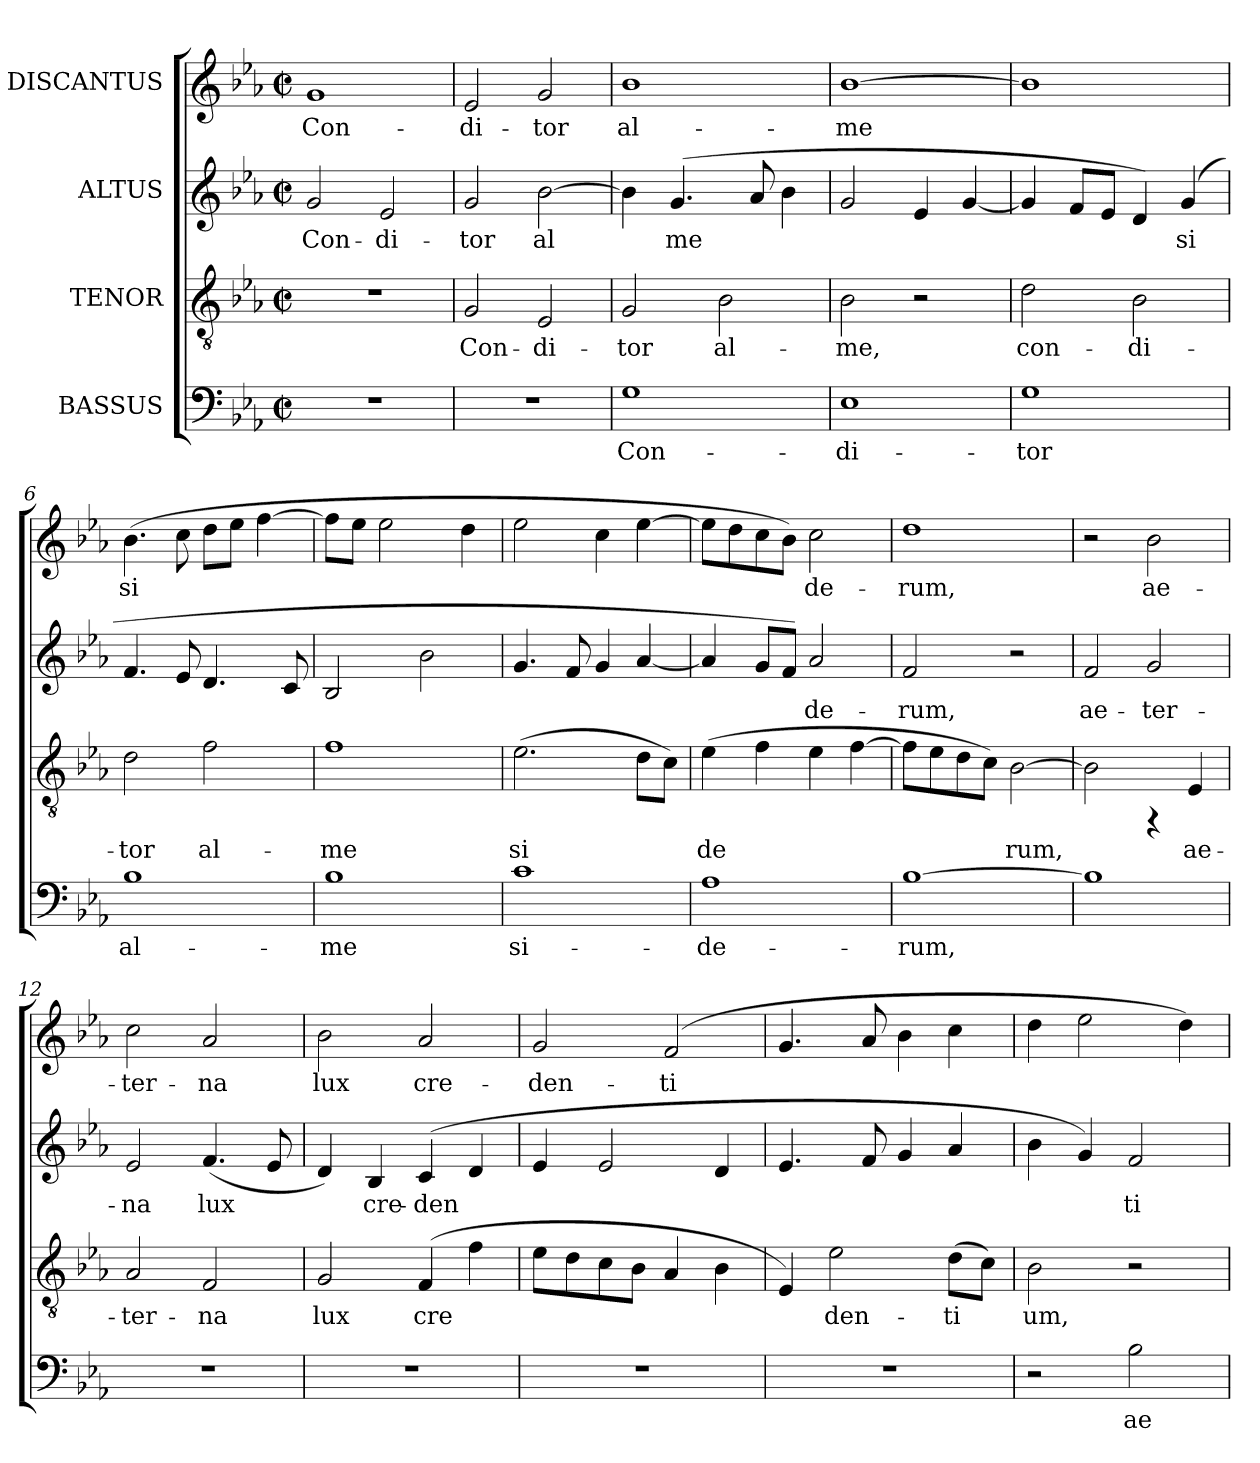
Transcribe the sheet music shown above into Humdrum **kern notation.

**kern	**text	**kern	**text	**kern	**text	**kern	**text
*part4	*part4	*part3	*part3	*part2	*part2	*part1	*part1
*staff4	*staff4	*staff3	*staff3	*staff2	*staff2	*staff1	*staff1
*I"BASSUS	*	*I"TENOR	*	*I"ALTUS	*	*I"DISCANTUS	*
!!LO:PB:g=z
*stria5	*	*stria5	*	*stria5	*	*stria5	*
*clefF4	*	*clefGv2	*	*clefG2	*	*clefG2	*
*k[b-e-a-]	*	*k[b-e-a-]	*	*k[b-e-a-]	*	*k[b-e-a-]	*
*E-:	*	*E-:	*	*E-:	*	*E-:	*
*M2/2	*	*M2/2	*	*M2/2	*	*M2/2	*
*met(c|)	*	*met(c|)	*	*met(c|)	*	*met(c|)	*
=1	=1	=1	=1	=1	=1	=1	=1
!	!	!	!	!	!LO:LY:b:cj	!	!LO:LY:b:cj
1r	.	1r	.	2g/	Con-	1g	Con-
!	!	!	!	!	!LO:LY:b:cj	!	!
.	.	.	.	2e-/	-di-	.	.
=2	=2	=2	=2	=2	=2	=2	=2
!	!	!	!LO:LY:b:cj	!	!LO:LY:b:cj	!	!LO:LY:b:cj
1r	.	2G/	Con-	2g/	-tor	2e-/	-di-
!	!	!	!LO:LY:b:cj	!	!LO:LY:b:cj	!	!LO:LY:b:cj
.	.	2E-/	-di-	[>2b-\	al-	2g/	-tor
=3	=3	=3	=3	=3	=3	=3	=3
!	!LO:LY:b:cj	!	!LO:LY:b:cj	!	!LO:LY:b:cj	!	!LO:LY:b:cj
1G	Con-	2G/	-tor	4b-\]	--	1b-	al-
!	!	!	!	!	!LO:LY:b:cj	!	!
.	.	.	.	(>4.g/	-me	.	.
!	!	!	!LO:LY:b:cj	!	!	!	!
.	.	2B-\	al-	.	.	.	.
!	!	!	!	!	!LO:LY:b:cj	!	!
.	.	.	.	8a-/	.	.	.
!	!	!	!	!	!LO:LY:b:cj	!	!
.	.	.	.	4b-\	.	.	.
=4	=4	=4	=4	=4	=4	=4	=4
!	!LO:LY:b:cj	!	!LO:LY:b:cj	!	!LO:LY:b:cj	!	!LO:LY:b:cj
1E-	-di-	2B-\	-me,	2g/	.	[>1b-	-me
!	!	!	!	!	!LO:LY:b:cj	!	!
.	.	2r	.	4e-/	.	.	.
!	!	!	!	!	!LO:LY:b:cj	!	!
.	.	.	.	[<4g/	.	.	.
=5	=5	=5	=5	=5	=5	=5	=5
!	!LO:LY:b:cj	!	!LO:LY:b:cj	!	!LO:LY:b:cj	!	!LO:LY:b:cj
1G	-tor	2d\	con-	4g/]	.	1b-]	.
!	!	!	!	!	!LO:LY:b:cj	!	!
.	.	.	.	8f/L	.	.	.
!	!	!	!	!	!LO:LY:b:cj	!	!
.	.	.	.	8e-/J	.	.	.
!	!	!	!LO:LY:b:cj	!	!LO:LY:b:cj	!	!
.	.	2B-\	-di-	4d/)	.	.	.
!	!	!	!	!	!LO:LY:b:cj	!	!
.	.	.	.	(>4g/	si-	.	.
!!LO:LB:g=z
=6	=6	=6	=6	=6	=6	=6	=6
!	!LO:LY:b:cj	!	!LO:LY:b:cj	!	!LO:LY:b:cj	!	!LO:LY:b:cj
1B-	al-	2d\	-tor	4.f/	--	(>4.b-\	si-
!	!	!	!	!	!LO:LY:b:cj	!	!LO:LY:b:cj
.	.	.	.	8e-/	--	8cc\	--
!	!	!	!LO:LY:b:cj	!	!LO:LY:b:cj	!	!LO:LY:b:cj
.	.	2f\	al-	4.d/	--	8dd\L	--
!	!	!	!	!	!	!	!LO:LY:b:cj
.	.	.	.	.	.	8ee-\J	--
!	!	!	!	!	!	!	!LO:LY:b:cj
.	.	.	.	.	.	[>4ff\	--
!	!	!	!	!	!LO:LY:b:cj	!	!
.	.	.	.	8c/	--	.	.
=7	=7	=7	=7	=7	=7	=7	=7
!	!LO:LY:b:cj	!	!LO:LY:b:cj	!	!LO:LY:b:cj	!	!LO:LY:b:cj
1B-	-me	1f	-me	2B-/	--	8ff\L]	--
!	!	!	!	!	!	!	!LO:LY:b:cj
.	.	.	.	.	.	8ee-\J	--
!	!	!	!	!	!	!	!LO:LY:b:cj
.	.	.	.	.	.	2ee-\	--
!	!	!	!	!	!LO:LY:b:cj	!	!
.	.	.	.	2b-\	--	.	.
!	!	!	!	!	!	!	!LO:LY:b:cj
.	.	.	.	.	.	4dd\	--
=8	=8	=8	=8	=8	=8	=8	=8
!	!LO:LY:b:cj	!	!LO:LY:b:cj	!	!LO:LY:b:cj	!	!LO:LY:b:cj
1c	si-	(>2.e-\	si-	4.g/	--	2ee-\	--
!	!	!	!	!	!LO:LY:b:cj	!	!
.	.	.	.	8f/	--	.	.
!	!	!	!	!	!LO:LY:b:cj	!	!LO:LY:b:cj
.	.	.	.	4g/	--	4cc\	--
!	!	!	!LO:LY:b:cj	!	!LO:LY:b:cj	!	!LO:LY:b:cj
.	.	8d\L	--	[<4a-/	--	[>4ee-\	--
!	!	!	!LO:LY:b:cj	!	!	!	!
.	.	8c\J)	--	.	.	.	.
=9	=9	=9	=9	=9	=9	=9	=9
!	!LO:LY:b:cj	!	!LO:LY:b:cj	!	!LO:LY:b:cj	!	!LO:LY:b:cj
1A-	-de-	(>4e-\	-de-	4a-/]	--	8ee-\L]	--
!	!	!	!	!	!	!	!LO:LY:b:cj
.	.	.	.	.	.	8dd\	--
!	!	!	!LO:LY:b:cj	!	!LO:LY:b:cj	!	!LO:LY:b:cj
.	.	4f\	--	8g/L	--	8cc\	--
!	!	!	!	!	!LO:LY:b:cj	!	!LO:LY:b:cj
.	.	.	.	8f/J)	--	8b-\J)	--
!	!	!	!LO:LY:b:cj	!	!LO:LY:b:cj	!	!LO:LY:b:cj
.	.	4e-\	--	2a-/	-de-	2cc\	-de-
!	!	!	!LO:LY:b:cj	!	!	!	!
.	.	[>4f\	--	.	.	.	.
=10	=10	=10	=10	=10	=10	=10	=10
!	!LO:LY:b:cj	!	!LO:LY:b:cj	!	!LO:LY:b:cj	!	!LO:LY:b:cj
[>1B-	-rum,	8f\L]	--	2f/	-rum,	1dd	-rum,
!	!	!	!LO:LY:b:cj	!	!	!	!
.	.	8e-\	--	.	.	.	.
!	!	!	!LO:LY:b:cj	!	!	!	!
.	.	8d\	--	.	.	.	.
!	!	!	!LO:LY:b:cj	!	!	!	!
.	.	8c\J)	--	.	.	.	.
!	!	!	!LO:LY:b:cj	!	!	!	!
.	.	[>2B-\	-rum,	2r	.	.	.
=11	=11	=11	=11	=11	=11	=11	=11
!	!LO:LY:b:cj	!	!LO:LY:b:cj	!	!LO:LY:b:cj	!	!
1B-]	.	2B-\]	.	2f/	ae-	2r	.
!	!	!	!	!	!LO:LY:b:cj	!	!LO:LY:b:cj
.	.	4rFF	.	2g/	-ter-	2b-\	ae-
!	!	!	!LO:LY:b:cj	!	!	!	!
.	.	4E-/	ae-	.	.	.	.
!!LO:PB:g=z
=12	=12	=12	=12	=12	=12	=12	=12
!	!	!	!LO:LY:b:cj	!	!LO:LY:b:cj	!	!LO:LY:b:cj
1r	.	2A-/	-ter-	2e-/	-na	2cc\	-ter-
!	!	!	!LO:LY:b:cj	!	!LO:LY:b:cj	!	!LO:LY:b:cj
.	.	2F/	-na	(<4.f/	lux	2a-/	-na
!	!	!	!	!	!LO:LY:b:cj	!	!
.	.	.	.	8e-/	.	.	.
=13	=13	=13	=13	=13	=13	=13	=13
!	!	!	!LO:LY:b:cj	!	!LO:LY:b:cj	!	!LO:LY:b:cj
1r	.	2G/	lux	4d/)	.	2b-\	lux
!	!	!	!	!	!LO:LY:b:cj	!	!
.	.	.	.	4B-/	cre-	.	.
!	!	!	!LO:LY:b:cj	!	!LO:LY:b:cj	!	!LO:LY:b:cj
.	.	(>4F/	cre-	(>4c/	-den-	2a-/	cre-
!	!	!	!LO:LY:b:cj	!	!LO:LY:b:cj	!	!
.	.	4f\	--	4d/	--	.	.
=14	=14	=14	=14	=14	=14	=14	=14
!	!	!	!LO:LY:b:cj	!	!LO:LY:b:cj	!	!LO:LY:b:cj
1r	.	8e-\L	--	4e-/	--	2g/	-den-
!	!	!	!LO:LY:b:cj	!	!	!	!
.	.	8d\	--	.	.	.	.
!	!	!	!LO:LY:b:cj	!	!LO:LY:b:cj	!	!
.	.	8c\	--	2e-/	--	.	.
!	!	!	!LO:LY:b:cj	!	!	!	!
.	.	8B-\J	--	.	.	.	.
!	!	!	!LO:LY:b:cj	!	!	!	!LO:LY:b:cj
.	.	4A-/	--	.	.	(>2f/	-ti
!	!	!	!LO:LY:b:cj	!	!LO:LY:b:cj	!	!
.	.	4B-\	--	4d/	--	.	.
=15	=15	=15	=15	=15	=15	=15	=15
!	!	!	!LO:LY:b:cj	!	!LO:LY:b:cj	!	!LO:LY:b:cj
1r	.	4E-/)	--	4.e-/	--	4.g/	.
!	!	!	!LO:LY:b:cj	!	!	!	!
.	.	2e-\	-den-	.	.	.	.
!	!	!	!	!	!LO:LY:b:cj	!	!LO:LY:b:cj
.	.	.	.	8f/	--	8a-/	.
!	!	!	!	!	!LO:LY:b:cj	!	!LO:LY:b:cj
.	.	.	.	4g/	--	4b-\	.
!	!	!	!LO:LY:b:cj	!	!LO:LY:b:cj	!	!LO:LY:b:cj
.	.	(>8d\L	-ti	4a-/	--	4cc\	.
!	!	!	!LO:LY:b:cj	!	!	!	!
.	.	8c\J)	.	.	.	.	.
=16	=16	=16	=16	=16	=16	=16	=16
!	!	!	!LO:LY:b:cj	!	!LO:LY:b:cj	!	!LO:LY:b:cj
2r	.	2B-\	um,	4b-\	--	4dd\	.
!	!	!	!	!	!LO:LY:b:cj	!	!LO:LY:b:cj
.	.	.	.	4g/)	--	2ee-\	.
!	!LO:LY:b:cj	!	!	!	!LO:LY:b:cj	!	!
2B-\	ae-	2r	.	2f/	-ti	.	.
!	!	!	!	!	!	!	!LO:LY:b:cj
.	.	.	.	.	.	4dd\)	.
=	=	=	=	=	=	=	=
*-	*-	*-	*-	*-	*-	*-	*-
